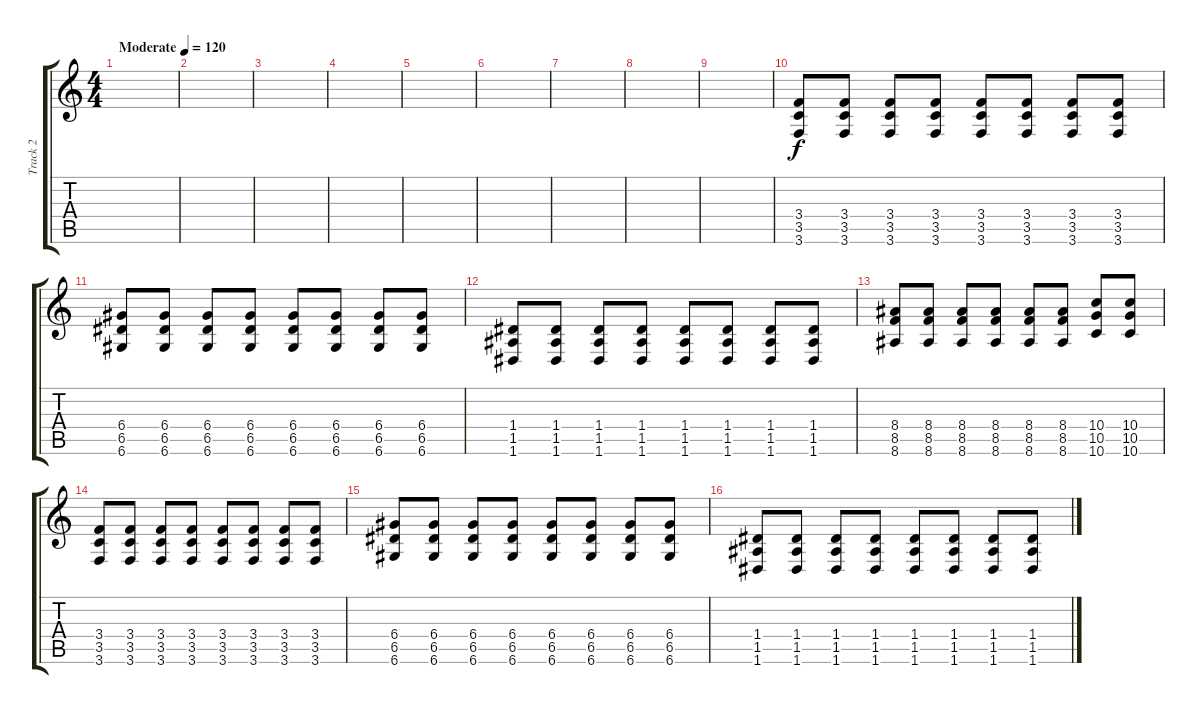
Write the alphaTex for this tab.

\track ("Track 2" "Track 2") {instrument distortionguitar}
\staff {score tabs}
\tuning (E4 B3 G3 D3 A2 D2) {hide}
\ts (4 4)
\tempo (120 "Moderate")
\clef g2
\ks c
|
|
|
|
|
|
|
|
|
(3.4 3.5 3.6).8 (3.4 3.5 3.6).8 (3.4 3.5 3.6).8 (3.4 3.5 3.6).8 (3.4 3.5 3.6).8 (3.4 3.5 3.6).8 (3.4 3.5 3.6).8 (3.4 3.5 3.6).8 |
(6.4 6.5 6.6).8 (6.4 6.5 6.6).8 (6.4 6.5 6.6).8 (6.4 6.5 6.6).8 (6.4 6.5 6.6).8 (6.4 6.5 6.6).8 (6.4 6.5 6.6).8 (6.4 6.5 6.6).8 |
(1.4 1.5 1.6).8 (1.4 1.5 1.6).8 (1.4 1.5 1.6).8 (1.4 1.5 1.6).8 (1.4 1.5 1.6).8 (1.4 1.5 1.6).8 (1.4 1.5 1.6).8 (1.4 1.5 1.6).8 |
(8.4 8.5 8.6).8 (8.4 8.5 8.6).8 (8.4 8.5 8.6).8 (8.4 8.5 8.6).8 (8.4 8.5 8.6).8 (8.4 8.5 8.6).8 (10.4 10.5 10.6).8 (10.4 10.5 10.6).8 |
(3.4 3.5 3.6).8 (3.4 3.5 3.6).8 (3.4 3.5 3.6).8 (3.4 3.5 3.6).8 (3.4 3.5 3.6).8 (3.4 3.5 3.6).8 (3.4 3.5 3.6).8 (3.4 3.5 3.6).8 |
(6.4 6.5 6.6).8 (6.4 6.5 6.6).8 (6.4 6.5 6.6).8 (6.4 6.5 6.6).8 (6.4 6.5 6.6).8 (6.4 6.5 6.6).8 (6.4 6.5 6.6).8 (6.4 6.5 6.6).8 |
(1.4 1.5 1.6).8 (1.4 1.5 1.6).8 (1.4 1.5 1.6).8 (1.4 1.5 1.6).8 (1.4 1.5 1.6).8 (1.4 1.5 1.6).8 (1.4 1.5 1.6).8 (1.4 1.5 1.6).8
